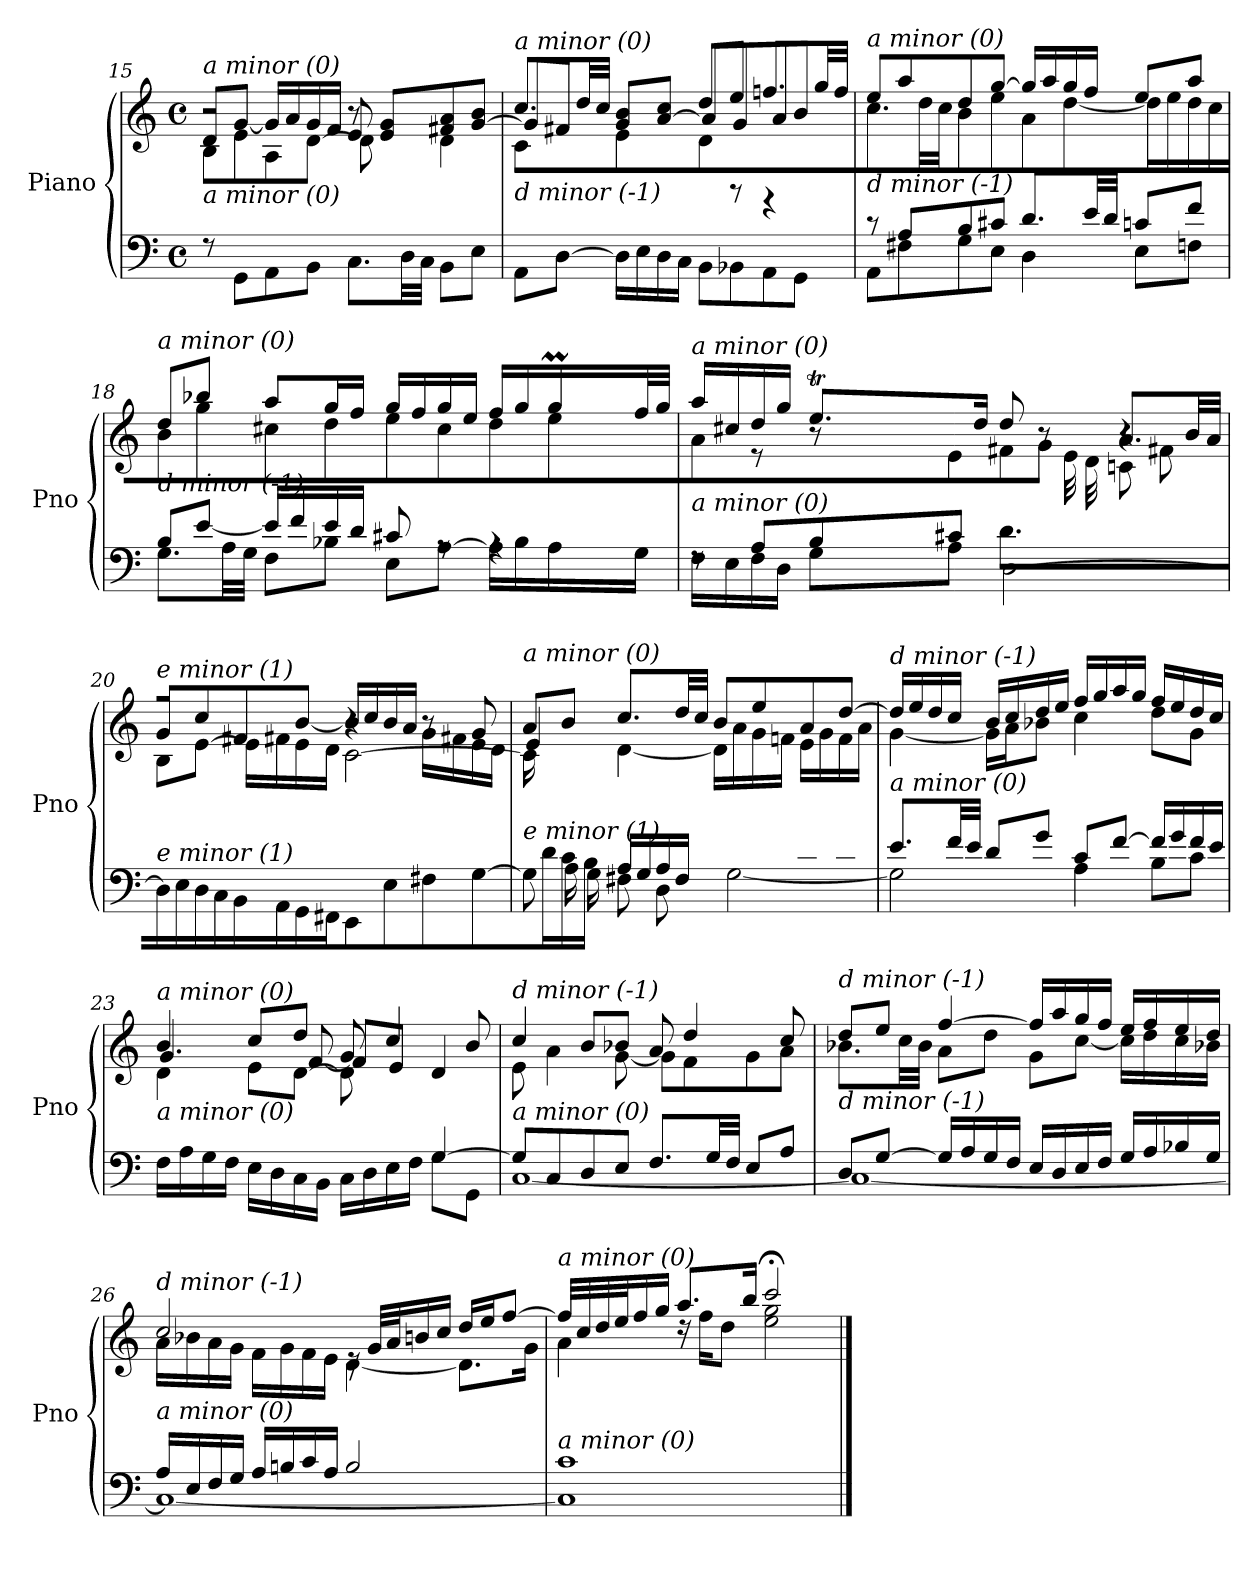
**kern	**kern
*part1	*part1
*staff2	*staff1
*I"Piano	*
*I'Pno	*
*clefF4	*clefG2
*k[]	*k[]
*M4/4	*M4/4
*met(c)	*met(c)
=15	=15
*^	*^
*	*^	*	*^
!	!	!	!LO:TX:i:t=a minor (0)	!	!
!LO:TX:i:t=a minor (0)	!	!	!	!	!
2ryy	2ryy	8rF	2r	8d/L	8B\L
.	.	8GG\L	.	[8g/J	8e\
.	.	8AA\	.	16g/LL]	8A\
.	.	.	.	16a/	.
.	.	8BB\J	.	16g/	[8d\J
.	.	.	.	16f/JJ	.
8ryy	8ryy	8.C\L	8r	8e/	8d\L]
4.ryy	8G/J	.	8e/ 8g/L	4.ryy	8ryy
.	.	32D\LL	.	.	.
.	.	32C\JJJ	.	.	.
.	4ryy	8BB\L	8f#X/ 8a/	.	4d\
.	.	8E\J	[8g/ 8b/J	.	.
!!LO:PB:g=z	!!	!!
=16	=16	=16	=16	=16	=16
!	!	!	!LO:TX:i:t=a minor (0)	!	!
!LO:TX:i:t=d minor (-1)	!	!	!	!	!
4ryy	8ryy	8AA\L	8.cc/L	8g/L]	8c\L
.	8A/J	[8D\J	.	8f#X/J	8ryy
.	.	.	32dd/LL	.	.
.	.	.	32cc/JJJ	.	.
4ryy	4.ryy	16D\LL]	8g/ 8b/L	4ryy	4e\
.	.	16E\	.	.	.
.	.	16D\	[8a/ 8cc/J	.	.
.	.	16C\JJ	.	.	.
2ryy	.	8BB\L	8dd/L	8a/L]	8d\
.	8rb	8BB-X\	8ee/J	8g/	4.ryy
.	4rg	8AA\	8.ffn/L	8a/	.
.	.	8GG\J	.	8b/J	.
.	.	.	32gg/LL	.	.
.	.	.	32ff/JJJ	.	.
*	*v	*v	*	*	*
*	*	*	*v	*v
=17	=17	=17	=17
!	!	!LO:TX:i:t=a minor (0)	!
!LO:TX:i:t=d minor (-1)	!	!	!
8r	8AA\L	8ee/L	8.cc\L
8A/L	8F#X\	8aa/	.
.	.	.	32dd\LL
.	.	.	32cc\JJJ
8B/	8G\	8dd/	8b\L
8c#X/J	8E\J	[8gg/J	8ee\J
8.d/L	4D\	16gg/LL]	8a\L
.	.	16aa/	.
.	.	16gg/	[8dd\J
32e/LL	.	16ff/JJ	.
32d/JJJ	.	.	.
8cn/L	8E\L	8ee/L	16dd\LL]
.	.	.	16ee\
8f/J	8Fn\J	8aa/J	16dd\
.	.	.	16cc\JJ
=18	=18	=18	=18
*	*^	*	*^
!	!	!	!LO:TX:i:t=a minor (0)	!	!
!LO:TX:i:t=d minor (-1)	!	!	!	!	!
2..ryy	8B/L	8.G\L	8dd/L	8b\L	2..ryy
.	[8e/J	.	8bb-X/J	8gg\	.
.	.	32A\LL	.	.	.
.	.	32G\JJJ	.	.	.
.	16e/LL]	8F\L	8aa/L	8cc#X\	.
.	16f/	.	.	.	.
.	16e/	8B-X\J	16gg/L	8dd\J	.
.	16d/JJ	.	16ff/JJ	.	.
.	8c#X/	8E\L	16gg/LL	8ee\L	.
.	.	.	16ff/	.	.
.	8rA	[8A\J	16gg/	8cc#\	.
.	.	.	16ee/JJ	.	.
.	4rA	16A\LL]	16ff/LL	8dd\	.
.	.	16B-\	16gg/	.	.
16ryy	.	16A\	16ggM/	8ee\J	64aa!yy
.	.	.	.	.	64gg!yy
.	.	.	.	.	64aa!yy
.	.	.	.	.	64gg!yy
16ryy	.	16G\JJ	32ff/L	.	16ryy
.	.	.	32gg/JJJ	.	.
!!LO:LB:g=z
=19	=19	=19	=19	=19	=19
*	*	*	*	*	*^
!	!	!	!LO:TX:i:t=a minor (0)	!	!	!
!LO:TX:i:t=a minor (0)	!	!	!	!	!	!
4ryy	8rF	16F\LL	16aa/LL	8a\	4ryy	2ryy
.	.	16E\	16cc#X/	.	.	.
.	8A/L	16F\	16dd/	8r	.	.
.	.	16D\JJ	16gg/JJ	.	.	.
8.ryy	8B/	8G\L	8.eet/L	8r	64ff!yy	.
.	.	.	.	.	64ee!yy	.
.	.	.	.	.	64ff!yy	.
.	.	.	.	.	64ee!yy	.
.	.	.	.	.	64ff!yy	.
.	.	.	.	.	16..ee!yy	.
.	8c#X/J	8A\J	.	8e\	.	.
2ryy	.	.	16dd/Jk	.	2ryy	.
.	8.d/L	[2D\	8dd/	8f#X\L	.	8.ryy
.	.	.	8r	8g\J	.	.
.	4ryy	.	.	.	.	32e\LL
.	.	.	.	.	.	32d\JJJ
.	.	.	4r	8.a/L	.	8cn\L
.	.	.	.	.	.	8f#X\J
16ryy	16ryy	.	.	32b/LL	16ryy	.
.	.	.	.	32a/JJJ	.	.
*v	*v	*v	*	*	*	*
*	*	*	*v	*v
=20	=20	=20	=20
!	!LO:TX:i:t=e minor (1)	!	!
!LO:TX:i:t=e minor (1)	!	!	!
16D\LL]	2rff	8g/L	8B\L
16E\	.	.	.
16D\	.	8cc/	[8e\J
16C\JJ	.	.	.
16BB\LL	.	8f#X/	16e\LL]
16AA\	.	.	16f#X\
16GG\	.	[8b/J	16e\
16FF#X\JJ	.	.	16d\JJ
8EE\L	4r	16b/LL]	[2c\
.	.	16cc/	.
8E\	.	16b/	.
.	.	16a/JJ	.
8F#X\	8r	16g\LL	.
.	.	16f#X\	.
[8G\J	8g/	16e\	.
.	.	16d\JJ	.
=21	=21	=21	=21
*^	*	*	*
!	!	!LO:TX:i:t=a minor (0)	!	!
!LO:TX:i:t=e minor (1)	!	!	!	!
16ryy	8G\L]	8a/L	4e/	16c\LL]
16d/	.	.	.	2...ryy
16c/	16A\L	8b/J	.	.
16B/JJ	16G\JJ	.	.	.
16A/LL	8F#X\L	8.cc/L	[4d\	.
16G/	.	.	.	.
16A/	8D\J	.	.	.
16F#/JJ	.	32dd/LL	.	.
.	.	32cc/JJJ	.	.
8G/Lyy	[2G\	8b/L	16d\LL]	.
.	.	.	16a\	.
8B/	.	8ee/	16g\	.
.	.	.	16fn\JJ	.
8c/	.	8a/	16e\LL	.
.	.	.	16g\	.
8d/J	.	[8dd/J	16f\	.
.	.	.	16a\JJ	.
*	*	*	*v	*v
!!LO:LB:g=z
=22	=22	=22	=22
!	!	!LO:TX:i:t=d minor (-1)	!
!LO:TX:i:t=a minor (0)	!	!	!
8.e/L	2G\]	16dd/LL]	[4g\
.	.	16ee/	.
.	.	16dd/	.
32f/LL	.	16cc/JJ	.
32e/JJJ	.	.	.
8d/L	.	16b/LL	16g\LL]
.	.	16cc/	16a\J
8g/J	.	16dd/	8b-X\J
.	.	16ee/JJ	.
8c/L	4A\	16ff/LL	4cc\
.	.	16gg/	.
[8f/J	.	16aa/	.
.	.	16gg/JJ	.
16f/LL]	8B\L	16ff/LL	8dd\L
16g/	.	16ee/	.
16f/	8c\J	16dd/	8g\J
16e/JJ	.	16cc/JJ	.
=23	=23	=23	=23
*	*	*	*^
!	!	!LO:TX:i:t=a minor (0)	!	!
!LO:TX:i:t=a minor (0)	!	!	!	!
2ryy	16F\LL	4b/	4.g/	4d\
.	16A\	.	.	.
.	16G\	.	.	.
.	16F\JJ	.	.	.
.	16E\LL	8cc/L	.	8e\L
.	16D\	.	.	.
.	16C\	8dd/J	[8f/	[8d\J
.	16BB\JJ	.	.	.
8ryy	16C\LL	8g/	8f/L]	8d\L]
.	16D\	.	.	.
8G/J	16E\	4cc/	8e/J	4.ryy
.	16F\JJ	.	.	.
[4G/	8G\L	.	4d/	.
.	8GG\J	8b/	.	.
*	*	*	*v	*v
=24	=24	=24	=24
!	!	!LO:TX:i:t=d minor (-1)	!
!LO:TX:i:t=a minor (0)	!	!	!
8G/L]	[1C	4cc/	8e\
8C/	.	.	4a\
8D/	.	8b/L	.
8E/J	.	8b-X/J	[8g\
8.F/L	.	8a/	8g\L]
.	.	4dd/	8f\
32G/LL	.	.	.
32F/JJJ	.	.	.
8E/L	.	.	8g\
8A/J	.	8cc/	8a\J
!!LO:LB:g=z	!!
=25	=25	=25	=25
!	!	!LO:TX:i:t=d minor (-1)	!
!LO:TX:i:t=d minor (-1)	!	!	!
8D/L	1C_	8dd/L	8.b-X\L
[8G/J	.	8ee/J	.
.	.	.	32cc\LL
.	.	.	32b-\JJJ
16G/LL]	.	[4ff/	8a\L
16A/	.	.	.
16G/	.	.	8dd\J
16F/JJ	.	.	.
16E/LL	.	16ff/LL]	8g\L
16D/	.	16aa/	.
16E/	.	16gg/	[8cc\J
16F/JJ	.	16ff/JJ	.
16G/LL	.	16ee/LL	16cc\LL]
16A/	.	16ff/	16dd\
16B-X/	.	16ee/	16cc\
16G/JJ	.	16dd/JJ	16b-X\JJ
=26	=26	=26	=26
!	!	!LO:TX:i:t=d minor (-1)	!
!LO:TX:i:t=a minor (0)	!	!	!
16A/LL	1C_	2cc/	16a\LL
16E/	.	.	16b-X\
16F/	.	.	16a\
16G/JJ	.	.	16g\JJ
16A/LL	.	.	16f\LL
16Bn/	.	.	16g\
16c/	.	.	16f\
16A/JJ	.	.	16e\JJ
2B/	.	16re	[4d\
.	.	32g/LLL	.
.	.	32a/J	.
.	.	16bn/	.
.	.	16cc/JJ	.
.	.	16dd/LL	8.d\L]
.	.	16ee/J	.
.	.	[8ff/J	.
.	.	.	16g\Jk
=27	=27	=27	=27
!	!	!LO:TX:i:t=a minor (0)	!
!LO:TX:i:t=a minor (0)	!	!	!
1c	1C]	32ff/LLL]	4a\
.	.	32cc/	.
.	.	32dd/	.
.	.	32ee/J	.
.	.	16ff/	.
.	.	16gg/JJ	.
.	.	8.aa/L	16rdd
.	.	.	16ff\KL
.	.	.	8dd\J
.	.	16bb/Jk	.
.	.	2ccc;</	2ee\ 2gg\
*v	*v	*	*
*	*v	*v
==	==
*-	*-
